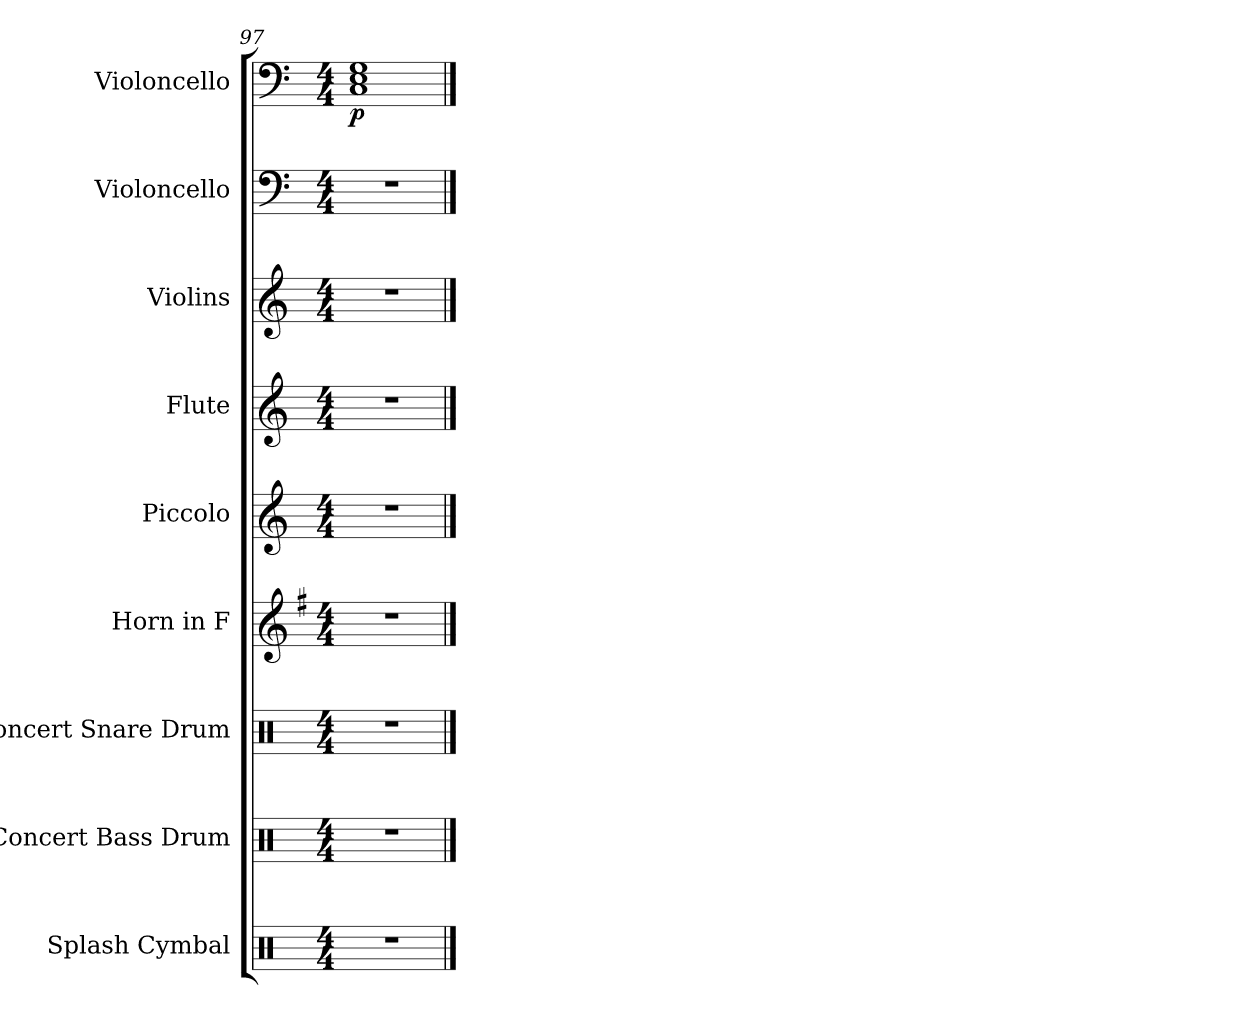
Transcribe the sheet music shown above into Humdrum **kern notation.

**kern	**kern	**kern	**kern	**kern	**kern	**kern	**kern	**kern	**dynam
*part9	*part8	*part7	*part6	*part5	*part4	*part3	*part2	*part1	*part1
*staff9	*staff8	*staff7	*staff6	*staff5	*staff4	*staff3	*staff2	*staff1	*staff1
*I"Splash Cymbal	*I"Concert Bass Drum	*I"Concert Snare Drum	*I"Horn in F	*I"Piccolo	*I"Flute	*I"Violins	*I"Violoncello	*I"Violoncello	*
*I'Sp. Cym.	*I'Con. BD	*I'Con. Sn.	*	*I'Picc.	*I'Fl.	*I'Vlns.	*I'Vc.	*I'Vc.	*
*clefX	*clefX	*clefX	*clefG2	*clefG2	*clefG2	*clefG2	*clefF4	*clefF4	*
*	*	*	*ITrd4c7	*ITrd-7c-12	*	*	*	*	*
*k[]	*k[]	*k[]	*k[]	*k[]	*k[]	*k[]	*k[]	*k[]	*
*M4/4	*M4/4	*M4/4	*M4/4	*M4/4	*M4/4	*M4/4	*M4/4	*M4/4	*
=97	=97	=97	=97	=97	=97	=97	=97	=97	=97
!	!	!	!	!	!	!	!	!	!LO:DY:b
1r	1r	1r	1r	1r	1r	1r	1r	1C 1E 1G	p
==	==	==	==	==	==	==	==	==	==
*-	*-	*-	*-	*-	*-	*-	*-	*-	*-
